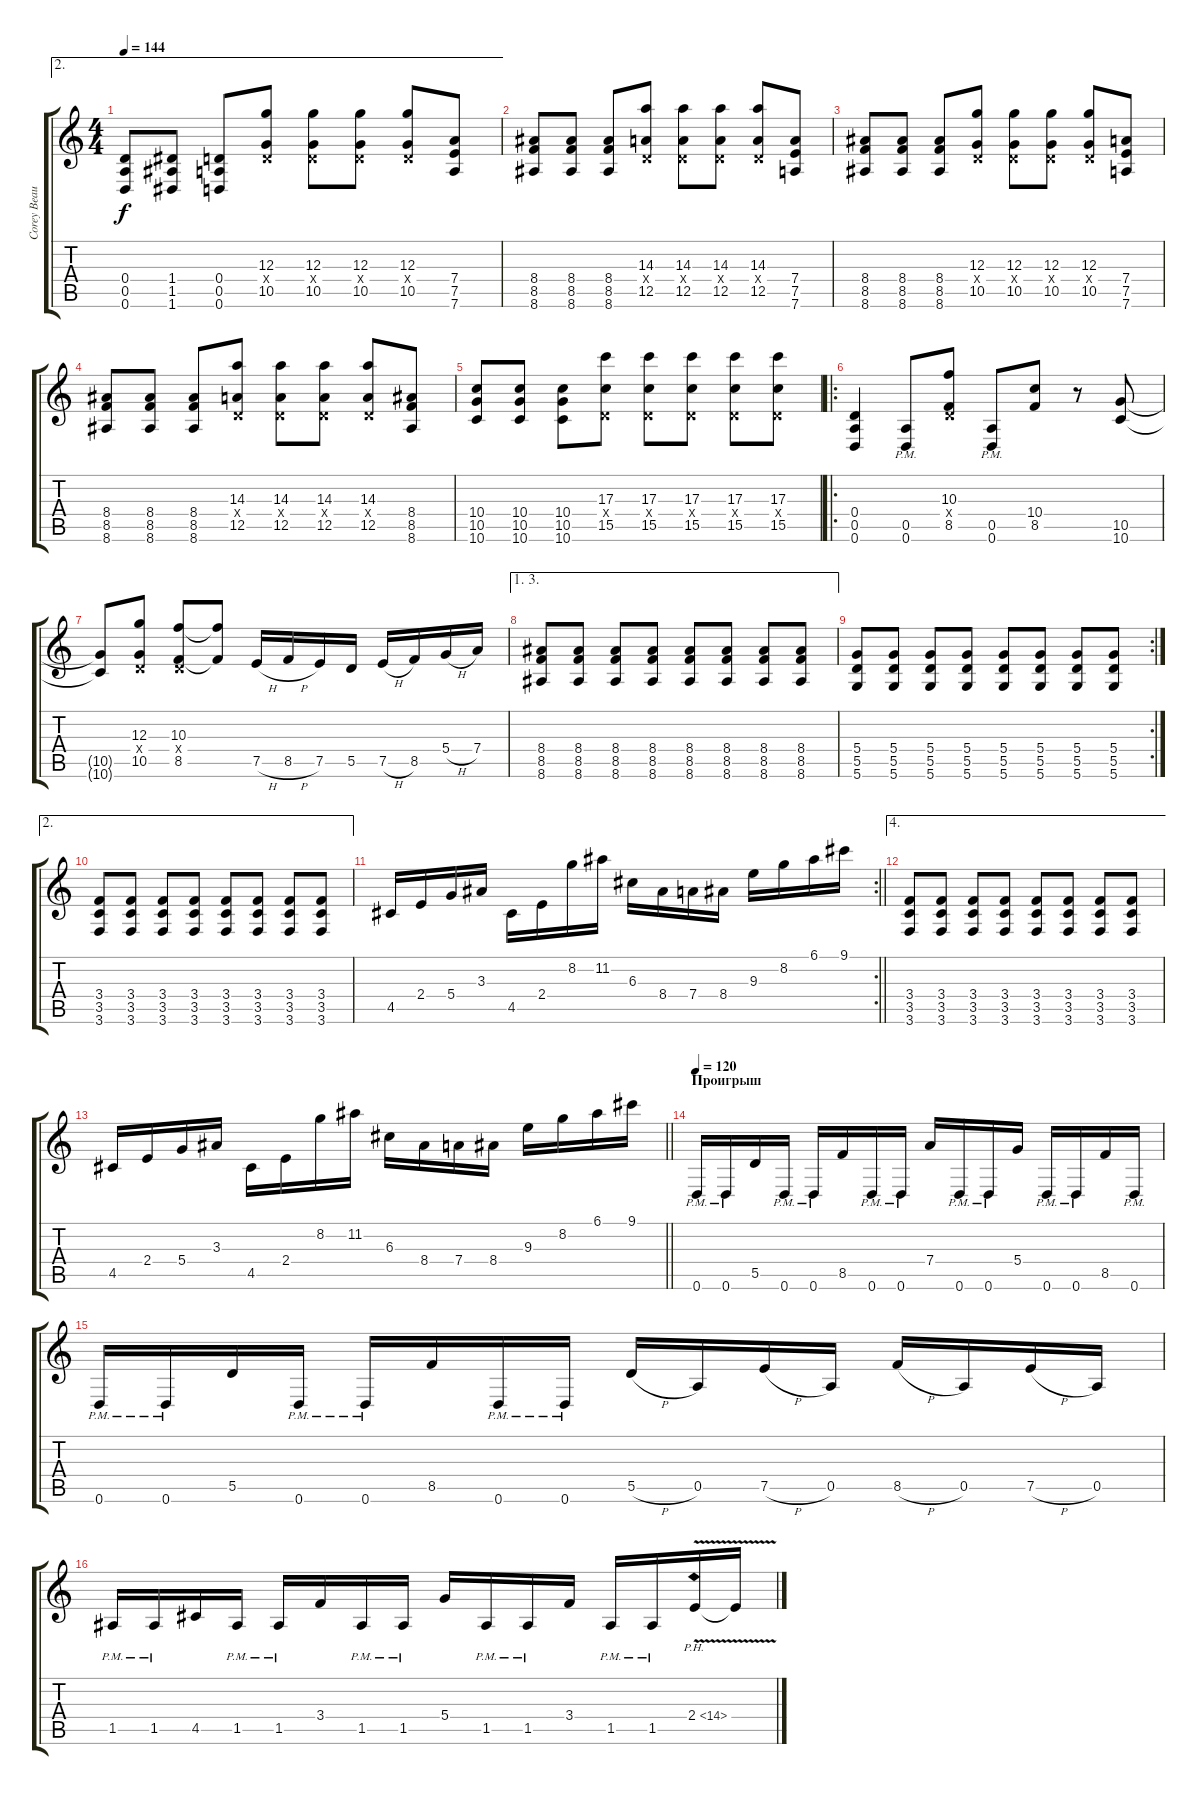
\track ("Corey Beaulieu" "Corey Beau") {instrument distortionguitar}
\staff {score tabs}
\tuning (E4 B3 G3 D3 A2 D2) {hide}
\ae 2
\ts (4 4)
\tempo 144
\clef g2
\ks c
(0.4 0.5 0.6).8{dy f} (1.4 1.5 1.6).8 (0.4 0.5 0.6).8 (12.3 0.4{x} 10.5).8 (12.3 0.4{x} 10.5).8 (12.3 0.4{x} 10.5).8 (12.3 0.4{x} 10.5).8 (7.4 7.5 7.6).8 |
(8.4 8.5 8.6).8 (8.4 8.5 8.6).8 (8.4 8.5 8.6).8 (14.3 0.4{x} 12.5).8 (14.3 0.4{x} 12.5).8 (14.3 0.4{x} 12.5).8 (14.3 0.4{x} 12.5).8 (7.4 7.5 7.6).8 |
(8.4 8.5 8.6).8 (8.4 8.5 8.6).8 (8.4 8.5 8.6).8 (12.3 0.4{x} 10.5).8 (12.3 0.4{x} 10.5).8 (12.3 0.4{x} 10.5).8 (12.3 0.4{x} 10.5).8 (7.4 7.5 7.6).8 |
(8.4 8.5 8.6).8 (8.4 8.5 8.6).8 (8.4 8.5 8.6).8 (14.3 0.4{x} 12.5).8 (14.3 0.4{x} 12.5).8 (14.3 0.4{x} 12.5).8 (14.3 0.4{x} 12.5).8 (8.4 8.5 8.6).8 |
(10.4 10.5 10.6).8 (10.4 10.5 10.6).8 (10.4 10.5 10.6).8 (17.3 0.4{x} 15.5).8 (17.3 0.4{x} 15.5).8 (17.3 0.4{x} 15.5).8 (17.3 0.4{x} 15.5).8 (17.3 0.4{x} 15.5).8 |
\ro
(0.4 0.5 0.6).4 (0.5{pm} 0.6{pm}).8 (10.3 0.4{x} 8.5).8 (0.5{pm} 0.6{pm}).8 (10.4 8.5).8 r.8 (10.5 10.6).8 |
(10.5{t} 10.6{t}).8 (12.3 0.4{x} 10.5).8 (10.3 0.4{x} 8.5).8 (10.3{t} 8.5{t}).8 7.5{h}.16 8.5{h}.16 7.5.16 5.5.16 7.5{h}.16 8.5.16 5.4{h}.16 7.4.16 |
\ae (1 3)
(8.4 8.5 8.6).8 (8.4 8.5 8.6).8 (8.4 8.5 8.6).8 (8.4 8.5 8.6).8 (8.4 8.5 8.6).8 (8.4 8.5 8.6).8 (8.4 8.5 8.6).8 (8.4 8.5 8.6).8 |
\rc 2
(5.4 5.5 5.6).8 (5.4 5.5 5.6).8 (5.4 5.5 5.6).8 (5.4 5.5 5.6).8 (5.4 5.5 5.6).8 (5.4 5.5 5.6).8 (5.4 5.5 5.6).8 (5.4 5.5 5.6).8 |
\ae 2
(3.4 3.5 3.6).8 (3.4 3.5 3.6).8 (3.4 3.5 3.6).8 (3.4 3.5 3.6).8 (3.4 3.5 3.6).8 (3.4 3.5 3.6).8 (3.4 3.5 3.6).8 (3.4 3.5 3.6).8 |
\rc 2
\barLineRight lightlight
4.5.16 2.4.16 5.4.16 3.3.16 4.5.16 2.4.16 8.2.16 11.2.16 6.3.16 8.4.16 7.4.16 8.4.16 9.3.16 8.2.16 6.1.16 9.1.16 |
\ae 4
(3.4 3.5 3.6).8 (3.4 3.5 3.6).8 (3.4 3.5 3.6).8 (3.4 3.5 3.6).8 (3.4 3.5 3.6).8 (3.4 3.5 3.6).8 (3.4 3.5 3.6).8 (3.4 3.5 3.6).8 |
\barLineRight lightlight
4.5.16 2.4.16 5.4.16 3.3.16 4.5.16 2.4.16 8.2.16 11.2.16 6.3.16 8.4.16 7.4.16 8.4.16 9.3.16 8.2.16 6.1.16 9.1.16 |
\section ("" "Проигрыш")
\tempo 120
0.6{pm}.16{volume 16} 0.6{pm}.16 5.5.16 0.6{pm}.16 0.6{pm}.16 8.5.16 0.6{pm}.16 0.6{pm}.16 7.4.16 0.6{pm}.16 0.6{pm}.16 5.4.16 0.6{pm}.16 0.6{pm}.16 8.5.16 0.6{pm}.16 |
0.6{pm}.16 0.6{pm}.16 5.5.16 0.6{pm}.16 0.6{pm}.16 8.5.16 0.6{pm}.16 0.6{pm}.16 5.5{h}.16 0.5.16 7.5{h}.16 0.5.16 8.5{h}.16 0.5.16 7.5{h}.16 0.5.16 |
1.5{pm}.16 1.5{pm}.16 4.5.16 1.5{pm}.16 1.5{pm}.16 3.4.16 1.5{pm}.16 1.5{pm}.16 5.4.16 1.5{pm}.16 1.5{pm}.16 3.4.16 1.5{pm}.16 1.5{pm}.16 2.4{ph 12 v}.16 2.4{t}.16
